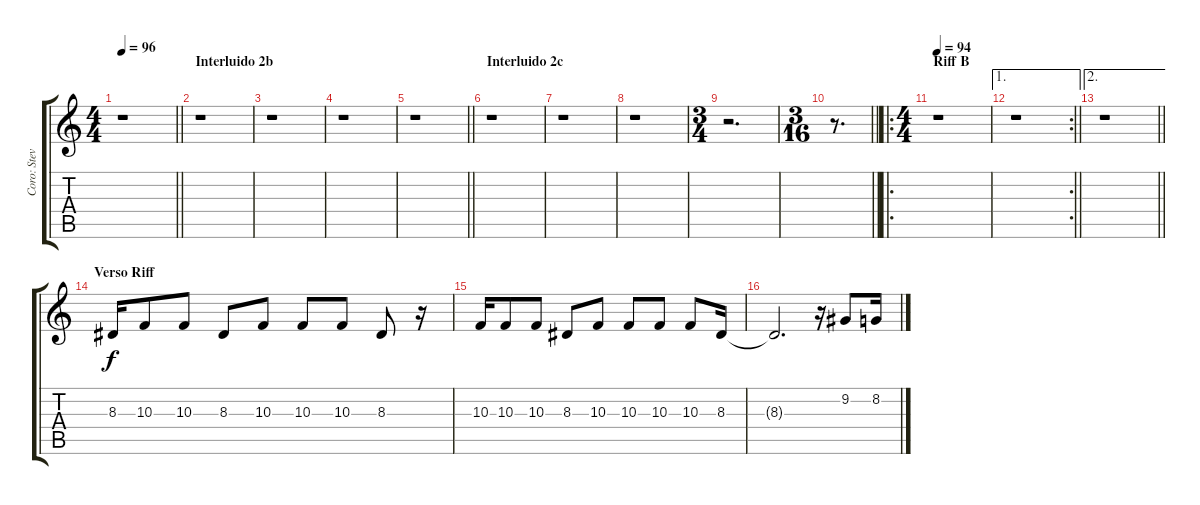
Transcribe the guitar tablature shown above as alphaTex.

\track ("Coro: Steve" "Coro: Stev") {instrument lead3calliope}
\staff {score tabs}
\tuning (E4 B3 G3 D3 A2 E2) {hide}
\ts (4 4)
\tempo 96
\clef g2
\barLineRight lightlight
\ks c
r.1{dy f} |
\section ("" "Interluido 2b")
r.1 |
r.1 |
r.1 |
\barLineRight lightlight
r.1 |
\section ("" "Interluido 2c")
r.1 |
r.1 |
r.1 |
\ts (3 4)
r.2{d} |
\ts (3 16)
\barLineRight lightlight
r.8{d} |
\ro
\ts (4 4)
\section ("" "Riff B")
\tempo 94
r.1 |
\ae 1
\rc 2
\barLineRight lightlight
r.1 |
\ae 2
\barLineRight lightlight
r.1 |
\section ("" "Verso Riff")
8.3.16 10.3.8 10.3.8 8.3.8 10.3.8 10.3.8 10.3.8 8.3.8 r.16 |
10.3.16 10.3.8 10.3.8 8.3.8 10.3.8 10.3.8 10.3.8 10.3.8 8.3.16 |
8.3{t}.2{d} r.16 9.2.8 8.2.16
